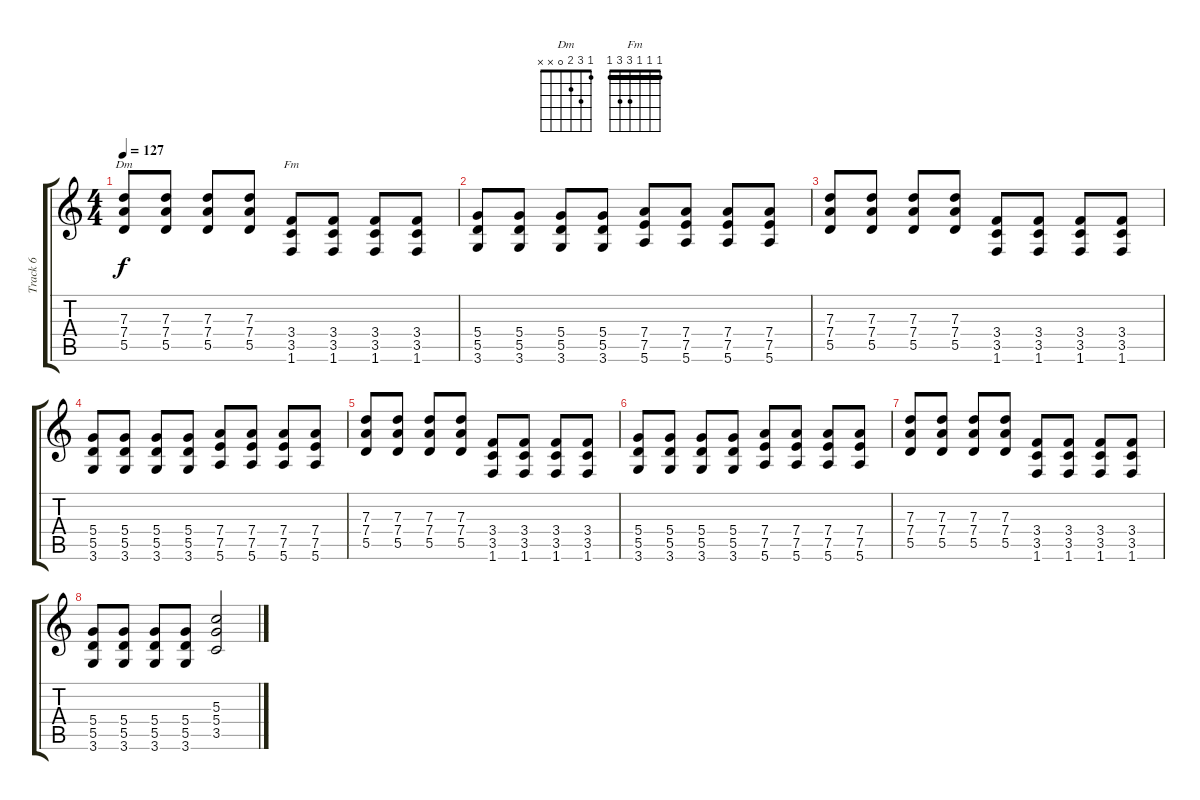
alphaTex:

\track ("Track 6" "Track 6") {instrument overdrivenguitar}
\staff {score tabs}
\tuning (E4 B3 G3 D3 A2 E2) {hide}
\chord ("Dm" 1 3 2 0 x x)
\chord ("Fm" 1 1 1 3 3 1) {barre 1}
\ts (4 4)
\tempo 127
\clef g2
\ks c
(7.3 7.4 5.5).8{ch "Dm" dy f} (7.3 7.4 5.5).8 (7.3 7.4 5.5).8 (7.3 7.4 5.5).8 (3.4 3.5 1.6).8{ch "Fm"} (3.4 3.5 1.6).8 (3.4 3.5 1.6).8 (3.4 3.5 1.6).8 |
(5.4 5.5 3.6).8 (5.4 5.5 3.6).8 (5.4 5.5 3.6).8 (5.4 5.5 3.6).8 (7.4 7.5 5.6).8 (7.4 7.5 5.6).8 (7.4 7.5 5.6).8 (7.4 7.5 5.6).8 |
(7.3 7.4 5.5).8 (7.3 7.4 5.5).8 (7.3 7.4 5.5).8 (7.3 7.4 5.5).8 (3.4 3.5 1.6).8 (3.4 3.5 1.6).8 (3.4 3.5 1.6).8 (3.4 3.5 1.6).8 |
(5.4 5.5 3.6).8 (5.4 5.5 3.6).8 (5.4 5.5 3.6).8 (5.4 5.5 3.6).8 (7.4 7.5 5.6).8 (7.4 7.5 5.6).8 (7.4 7.5 5.6).8 (7.4 7.5 5.6).8 |
(7.3 7.4 5.5).8 (7.3 7.4 5.5).8 (7.3 7.4 5.5).8 (7.3 7.4 5.5).8 (3.4 3.5 1.6).8 (3.4 3.5 1.6).8 (3.4 3.5 1.6).8 (3.4 3.5 1.6).8 |
(5.4 5.5 3.6).8 (5.4 5.5 3.6).8 (5.4 5.5 3.6).8 (5.4 5.5 3.6).8 (7.4 7.5 5.6).8 (7.4 7.5 5.6).8 (7.4 7.5 5.6).8 (7.4 7.5 5.6).8 |
(7.3 7.4 5.5).8 (7.3 7.4 5.5).8 (7.3 7.4 5.5).8 (7.3 7.4 5.5).8 (3.4 3.5 1.6).8 (3.4 3.5 1.6).8 (3.4 3.5 1.6).8 (3.4 3.5 1.6).8 |
(5.4 5.5 3.6).8 (5.4 5.5 3.6).8 (5.4 5.5 3.6).8 (5.4 5.5 3.6).8 (5.3 5.4 3.5).2
